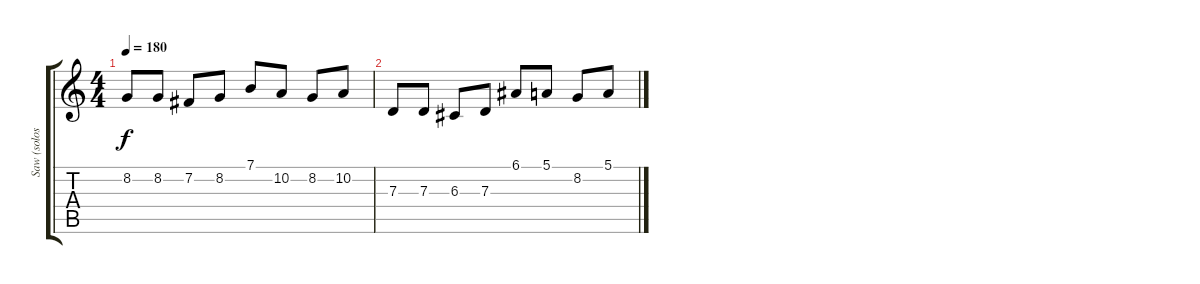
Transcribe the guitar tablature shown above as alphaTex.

\track ("Saw (solos)" "Saw (solos") {instrument lead2sawtooth}
\staff {score tabs}
\tuning (E4 B3 G3 D3 A2 E2) {hide}
\ts (4 4)
\tempo 180
\clef g2
\ks c
8.2.8{dy f} 8.2.8 7.2.8 8.2.8 7.1.8 10.2.8 8.2.8 10.2.8 |
7.3.8 7.3.8 6.3.8 7.3.8 6.1.8 5.1.8 8.2.8 5.1.8
